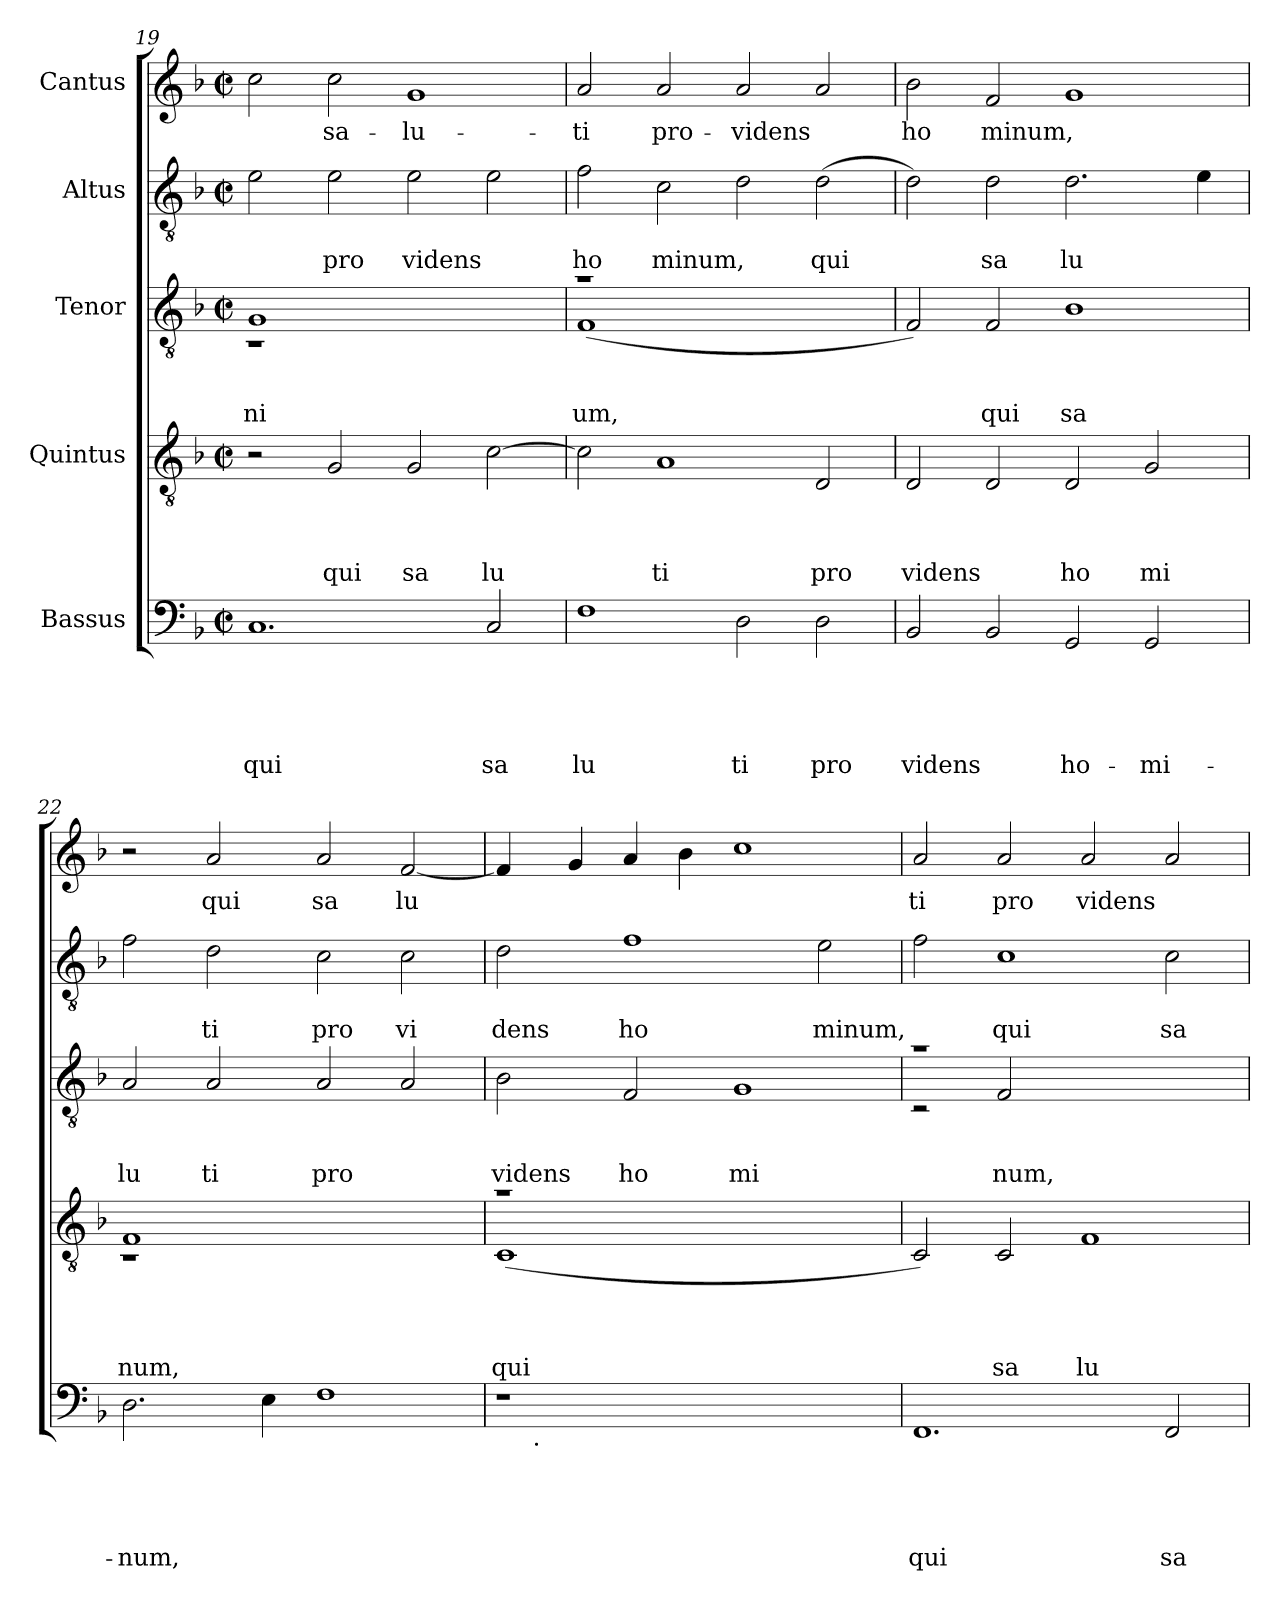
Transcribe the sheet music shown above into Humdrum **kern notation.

**kern	**text	**text	**text	**text	**text	**kern	**text	**text	**text	**text	**kern	**text	**text	**text	**kern	**text	**text	**kern	**text
*part5	*part5	*part5	*part5	*part5	*part5	*part4	*part4	*part4	*part4	*part4	*part3	*part3	*part3	*part3	*part2	*part2	*part2	*part1	*part1
*staff5	*staff5	*staff5	*staff5	*staff5	*staff5	*staff4	*staff4	*staff4	*staff4	*staff4	*staff3	*staff3	*staff3	*staff3	*staff2	*staff2	*staff2	*staff1	*staff1
*I"Bassus	*	*	*	*	*	*I"Quintus	*	*	*	*	*I"Tenor	*	*	*	*I"Altus	*	*	*I"Cantus	*
*clefF4	*	*	*	*	*	*clefGv2	*	*	*	*	*clefGv2	*	*	*	*clefGv2	*	*	*clefG2	*
*k[b-]	*	*	*	*	*	*k[b-]	*	*	*	*	*k[b-]	*	*	*	*k[b-]	*	*	*k[b-]	*
*F:	*	*	*	*	*	*F:	*	*	*	*	*F:	*	*	*	*F:	*	*	*F:	*
*M2/2	*	*	*	*	*	*M2/2	*	*	*	*	*M2/2	*	*	*	*M2/2	*	*	*M2/2	*
*met(c|)	*	*	*	*	*	*met(c|)	*	*	*	*	*met(c|)	*	*	*	*met(c|)	*	*	*met(c|)	*
=19	=19	=19	=19	=19	=19	=19	=19	=19	=19	=19	=19	=19	=19	=19	=19	=19	=19	=19	=19
*	*	*	*	*	*	*	*	*	*	*	*^	*	*	*	*	*	*	*	*
!	!	!	!	!	!LO:LY:b	!	!	!	!	!	!	!LO:N:vis=1	!	!	!LO:LY:b	!	!	!	!	!
1.C	.	.	.	.	qui	2r	.	.	.	.	1G	0rC	.	.	ni	2e\	.	.	2cc\	.
!	!	!	!	!	!	!	!	!	!	!LO:LY:b	!	!	!	!	!	!	!	!LO:LY:b	!	!LO:LY:b
.	.	.	.	.	.	2G/	.	.	.	qui	.	.	.	.	.	2e\	.	pro	2cc\	sa-
!	!	!	!	!	!	!	!	!	!	!LO:LY:b	!	!	!	!	!	!	!	!LO:LY:b	!	!LO:LY:b
.	.	.	.	.	.	2G/	.	.	.	sa	1ryy	.	.	.	.	2e\	.	videns	1g	-lu-
!	!	!	!	!	!LO:LY:b	!	!	!	!	!LO:LY:b	!	!	!	!	!	!	!	!	!	!
2C/	.	.	.	.	sa	[>2c\	.	.	.	lu	.	.	.	.	.	2e\	.	.	.	.
=20	=20	=20	=20	=20	=20	=20	=20	=20	=20	=20	=20	=20	=20	=20	=20	=20	=20	=20	=20	=20
!	!	!	!	!	!LO:LY:b	!	!	!	!	!	!	!	!	!	!LO:LY:b	!	!	!LO:LY:b	!	!LO:LY:b
1F	.	.	.	.	lu	2c\]	.	.	.	.	1ra	(<1F	.	.	um,	2f\	.	ho	2a/	-ti
!	!	!	!	!	!	!	!	!	!	!LO:LY:b	!	!	!	!	!	!	!	!LO:LY:b	!	!LO:LY:b
.	.	.	.	.	.	1A	.	.	.	ti	.	.	.	.	.	2c\	.	minum,	2a/	pro-
!	!	!	!	!	!LO:LY:b	!	!	!	!	!	!	!	!	!	!	!	!	!	!	!LO:LY:b
2D\	.	.	.	.	ti	.	.	.	.	.	1ryy	1ryy	.	.	.	2d\	.	.	2a/	-videns
!	!	!	!	!	!LO:LY:b	!	!	!	!	!LO:LY:b	!	!	!	!	!	!	!	!LO:LY:b	!	!
2D\	.	.	.	.	pro	2D/	.	.	.	pro	.	.	.	.	.	(>2d\	.	qui	2a/	.
*	*	*	*	*	*	*	*	*	*	*	*v	*v	*	*	*	*	*	*	*	*
!!LO:PB:g=z
=21	=21	=21	=21	=21	=21	=21	=21	=21	=21	=21	=21	=21	=21	=21	=21	=21	=21	=21	=21
!	!	!	!	!	!LO:LY:b	!	!	!	!	!LO:LY:b	!	!	!	!	!	!	!	!	!LO:LY:b
2BB-/	.	.	.	.	videns	2D/	.	.	.	videns	2F/)	.	.	.	2d\)	.	.	2b-\	ho
!	!	!	!	!	!	!	!	!	!	!	!	!	!	!LO:LY:b	!	!	!LO:LY:b	!	!LO:LY:b
2BB-/	.	.	.	.	.	2D/	.	.	.	.	2F/	.	.	qui	2d\	.	sa	2f/	minum,
!	!	!	!	!	!LO:LY:b	!	!	!	!	!LO:LY:b	!	!	!	!LO:LY:b	!	!	!LO:LY:b	!	!
2GG/	.	.	.	.	ho-	2D/	.	.	.	ho	1B-	.	.	sa	2.d\	.	lu	1g	.
!	!	!	!	!	!LO:LY:b	!	!	!	!	!LO:LY:b	!	!	!	!	!	!	!	!	!
2GG/	.	.	.	.	-mi-	2G/	.	.	.	mi	.	.	.	.	.	.	.	.	.
.	.	.	.	.	.	.	.	.	.	.	.	.	.	.	4e\	.	.	.	.
=22	=22	=22	=22	=22	=22	=22	=22	=22	=22	=22	=22	=22	=22	=22	=22	=22	=22	=22	=22
*	*	*	*	*	*	*^	*	*	*	*	*	*	*	*	*	*	*	*	*
!	!	!	!	!	!LO:LY:b	!	!LO:N:vis=1	!	!	!	!LO:LY:b	!	!	!	!LO:LY:b	!	!	!	!	!
2.D\	.	.	.	.	-num,	1F	0rC	.	.	.	num,	2A/	.	.	lu	2f\	.	.	2r	.
!	!	!	!	!	!	!	!	!	!	!	!	!	!	!	!LO:LY:b	!	!	!LO:LY:b	!	!LO:LY:b
.	.	.	.	.	.	.	.	.	.	.	.	2A/	.	.	ti	2d\	.	ti	2a/	qui
4E\	.	.	.	.	.	.	.	.	.	.	.	.	.	.	.	.	.	.	.	.
!	!	!	!	!	!	!	!	!	!	!	!	!	!	!	!LO:LY:b	!	!	!LO:LY:b	!	!LO:LY:b
1F	.	.	.	.	.	1ryy	.	.	.	.	.	2A/	.	.	pro	2c\	.	pro	2a/	sa
!	!	!	!	!	!	!	!	!	!	!	!	!	!	!	!	!	!	!LO:LY:b	!	!LO:LY:b
.	.	.	.	.	.	.	.	.	.	.	.	2A/	.	.	.	2c\	.	vi	[<2f/	lu
=23	=23	=23	=23	=23	=23	=23	=23	=23	=23	=23	=23	=23	=23	=23	=23	=23	=23	=23	=23	=23
!	!	!	!	!	!	!	!	!	!	!	!LO:LY:b	!	!	!	!LO:LY:b	!	!	!LO:LY:b	!	!
*^	*	*	*	*	*	*	*	*	*	*	*	*	*	*	*	*	*	*	*	*
1r	8ryy	.	.	.	.	.	1ra	(<1C	.	.	.	qui	2B-\	.	.	videns	2d\	.	dens	4f/]	.
!	!LO:TX:b:t=.	!	!	!	!	!	!	!	!	!	!	!	!	!	!	!	!	!	!	!	!
.	1...ryy	.	.	.	.	.	.	.	.	.	.	.	.	.	.	.	.	.	.	.	.
.	.	.	.	.	.	.	.	.	.	.	.	.	.	.	.	.	.	.	.	4g/	.
!	!	!	!	!	!	!	!	!	!	!	!	!	!	!	!	!LO:LY:b	!	!	!LO:LY:b	!	!
.	.	.	.	.	.	.	.	.	.	.	.	.	2F/	.	.	ho	1f	.	ho	4a/	.
.	.	.	.	.	.	.	.	.	.	.	.	.	.	.	.	.	.	.	.	4b-\	.
!	!	!	!	!	!	!	!	!	!	!	!	!	!	!	!	!LO:LY:b	!	!	!	!	!
1ryy	.	.	.	.	.	.	1ryy	1ryy	.	.	.	.	1G	.	.	mi	.	.	.	1cc	.
!	!	!	!	!	!	!	!	!	!	!	!	!	!	!	!	!	!	!	!LO:LY:b	!	!
.	.	.	.	.	.	.	.	.	.	.	.	.	.	.	.	.	2e\	.	minum,	.	.
*	*	*	*	*	*	*	*v	*v	*	*	*	*	*	*	*	*	*	*	*	*	*
=24	=24	=24	=24	=24	=24	=24	=24	=24	=24	=24	=24	=24	=24	=24	=24	=24	=24	=24	=24	=24
!	!	!	!	!	!	!LO:LY:b	!	!	!	!	!	!	!	!	!	!	!	!	!	!LO:LY:b
*v	*v	*	*	*	*	*	*	*	*	*	*	*^	*	*	*	*	*	*	*	*
1.FF	.	.	.	.	qui	2C/)	.	.	.	.	1ra	2rC	.	.	.	2f\	.	.	2a/	ti
!	!	!	!	!	!	!	!	!	!	!LO:LY:b	!	!	!	!	!LO:LY:b	!	!	!LO:LY:b	!	!LO:LY:b
.	.	.	.	.	.	2C/	.	.	.	sa	.	2F/	.	.	num,	1c	.	qui	2a/	pro
!	!	!	!	!	!	!	!	!	!	!LO:LY:b	!	!	!	!	!	!	!	!	!	!LO:LY:b
.	.	.	.	.	.	1F	.	.	.	lu	1ryy	1ryy	.	.	.	.	.	.	2a/	videns
!	!	!	!	!	!LO:LY:b	!	!	!	!	!	!	!	!	!	!	!	!	!LO:LY:b	!	!
2FF/	.	.	.	.	sa-	.	.	.	.	.	.	.	.	.	.	2c\	.	sa	2a/	.
*	*	*	*	*	*	*	*	*	*	*	*v	*v	*	*	*	*	*	*	*	*
=	=	=	=	=	=	=	=	=	=	=	=	=	=	=	=	=	=	=	=
*-	*-	*-	*-	*-	*-	*-	*-	*-	*-	*-	*-	*-	*-	*-	*-	*-	*-	*-	*-
